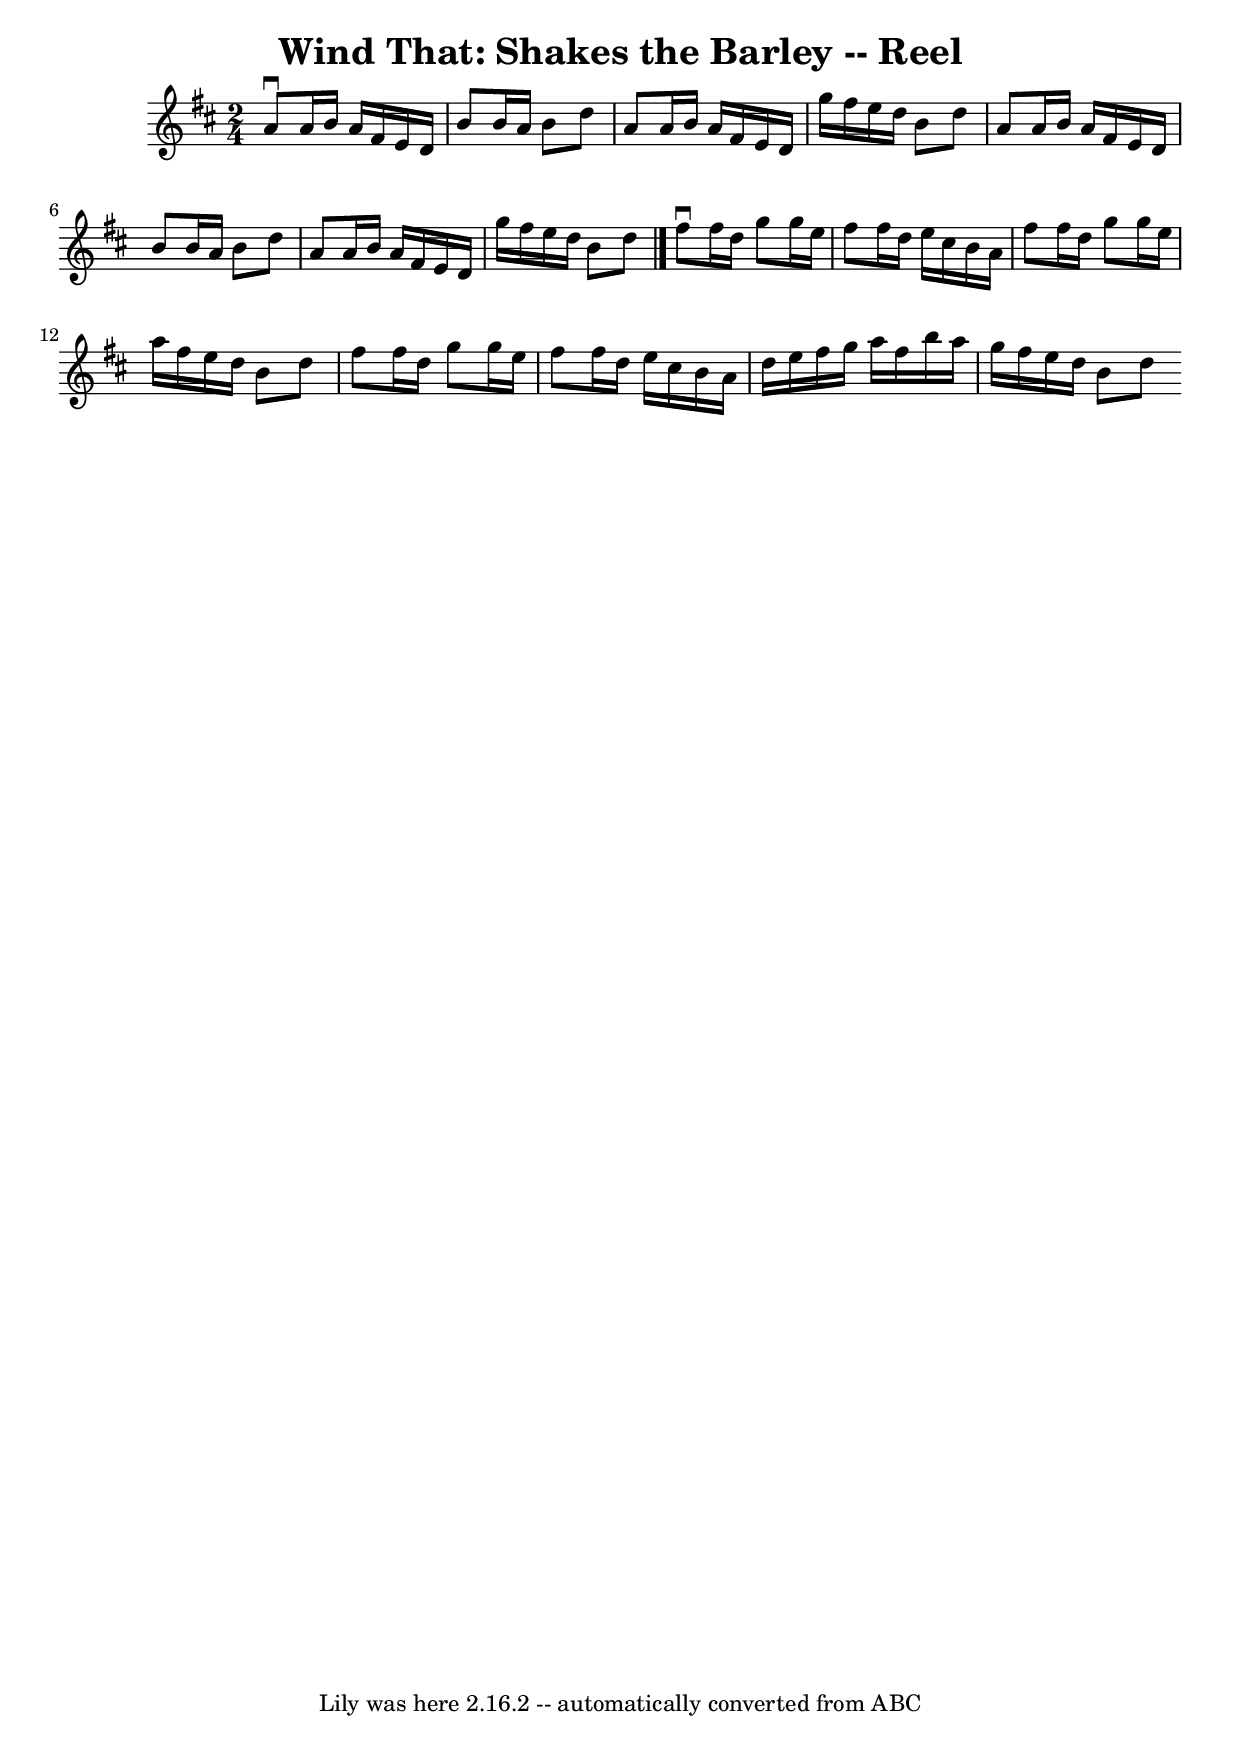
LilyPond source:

\version "2.16.2"
\include "Mammoth.ily"
\header {
  %% book = "Ryan's Mammoth Collection"
 crossRefNumber = "1"
 footnotes = "\\\\155"
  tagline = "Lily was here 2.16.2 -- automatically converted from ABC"
  title = "Wind That: Shakes the Barley -- Reel"

}
voicedefault =  {


  \time 2/4 
  \key d \major
 a'8^\downbow a'16 b'16 a'16 fis'16 e'16 d'16     |
 b'8 b'16 a'16 b'8 d''8    |
 a'8 a'16 b'16 a'16 fis'16 e'16 d'16     |
 g''16 fis''16 e''16 d''16 b'8 d''8     |
 a'8 a'16 b'16 a'16 fis'16 e'16 d'16     |
 b'8 b'16 a'16 b'8 d''8  |
 a'8 a'16 b'16 a'16 fis'16 e'16 d'16    |
 g''16 fis''16 e''16 d''16 b'8 d''8    \bar "|." fis''8^\downbow fis''16 d''16 g''8 g''16 e''16     |
 fis''8 fis''16 d''16 e''16 cis''16 b'16 a'16     |
 fis''8 fis''16 d''16 g''8 g''16 e''16     |
 a''16 fis''16 e''16 d''16 b'8 d''8     |
 fis''8 fis''16 d''16 g''8 g''16 e''16     |
 fis''8 fis''16 d''16 e''16 cis''16 b'16 a'16     |
 d''16 e''16 fis''16 g''16 a''16 fis''16 b''16 a''16     |
 g''16 fis''16 e''16 d''16 b'8 d''8    \bar " |."   

}

\score{
  <<

    \context Staff="default"
    {
      \voicedefault 
      
    }

  >>
  \layout {
    
  }
  \midi {
  }

}
